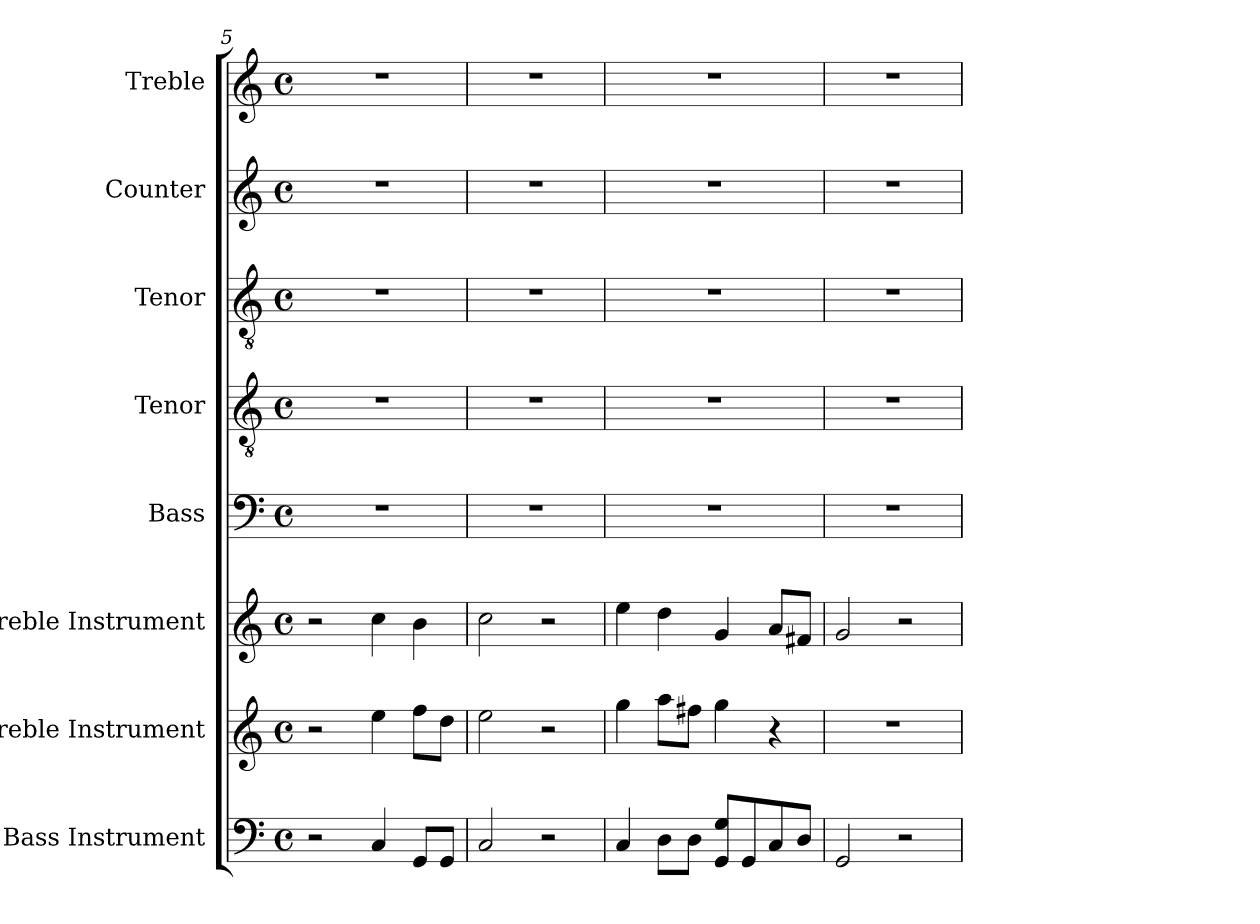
**kern	**kern	**kern	**kern	**kern	**kern	**kern	**kern
*part8	*part7	*part6	*part5	*part4	*part3	*part2	*part1
*staff8	*staff7	*staff6	*staff5	*staff4	*staff3	*staff2	*staff1
*I"Bass Instrument	*I"Treble Instrument	*I"Treble Instrument	*I"Bass	*I"Tenor	*I"Tenor	*I"Counter	*I"Treble
*I'B. Inst.	*I'Treble Instrument	*I'Treble Instrument	*I'Bass	*I'Tenor	*I'Tenor	*I'Counter	*I'Treble
*clefF4	*clefG2	*clefG2	*clefF4	*clefGv2	*clefGv2	*clefG2	*clefG2
*k[]	*k[]	*k[]	*k[]	*k[]	*k[]	*k[]	*k[]
*M4/4	*M4/4	*M4/4	*M4/4	*M4/4	*M4/4	*M4/4	*M4/4
*met(c)	*met(c)	*met(c)	*met(c)	*met(c)	*met(c)	*met(c)	*met(c)
=5	=5	=5	=5	=5	=5	=5	=5
2r	2r	2r	1r	1r	1r	1r	1r
4C/	4ee\	4cc\	.	.	.	.	.
8GG/L	8ff\L	4b\	.	.	.	.	.
8GG/J	8dd\J	.	.	.	.	.	.
=6	=6	=6	=6	=6	=6	=6	=6
2C/	2ee\	2cc\	1r	1r	1r	1r	1r
2r	2r	2r	.	.	.	.	.
=7	=7	=7	=7	=7	=7	=7	=7
4C/	4gg\	4ee\	1r	1r	1r	1r	1r
8D\L	8aa\L	4dd\	.	.	.	.	.
8D\J	8ff#X\J	.	.	.	.	.	.
8GG/ 8G/L	4gg\	4g/	.	.	.	.	.
8GG/	.	.	.	.	.	.	.
8C/	4r	8a/L	.	.	.	.	.
8D/J	.	8f#X/J	.	.	.	.	.
=8	=8	=8	=8	=8	=8	=8	=8
2GG/	1r	2g/	1r	1r	1r	1r	1r
2r	.	2r	.	.	.	.	.
=	=	=	=	=	=	=	=
*-	*-	*-	*-	*-	*-	*-	*-
